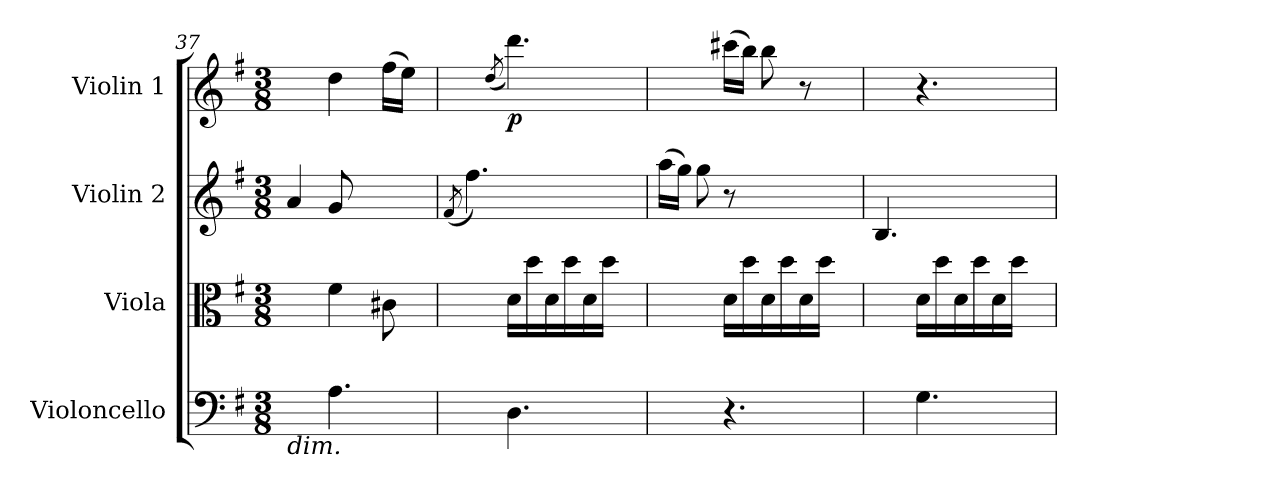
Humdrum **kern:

**kern	**kern	**kern	**kern	**dynam
*part4	*part3	*part2	*part1	*part1
*staff4	*staff3	*staff2	*staff1	*staff1
*I"Violoncello	*I"Viola	*I"Violin 2	*I"Violin 1	*
*I'Vc	*I'Vla	*I'Vln	*I'Vln	*
*clefF4	*clefC3	*clefG2	*clefG2	*
*k[f#]	*k[f#]	*k[f#]	*k[f#]	*
*G:	*G:	*G:	*G:	*
*M3/8	*M3/8	*M3/8	*M3/8	*
=37	=37	=37	=37	=37
!LO:TX:b:i:t=dim.	!	!	!	!
4ryy	4ryy	4a	4ryy	.
4.A	4f#	8g	4dd	.
.	.	8ryy	.	.
.	8c#X	8.ryy	(16ff#LL	.
.	.	.	16eeJJ)	.
16ryy	16ryy	.	16ryy	.
=38	=38	=38	=38	=38
.	.	(8qf#/	.	.
4ryy	4ryy	4.ff#)	4ryy	.
.	.	.	(8qdd/	.
4.D	16dLL	.	4.ddd)	p
.	16dd	.	.	.
.	16d	16ryy	.	.
.	16dd	8ryy	.	.
.	16d	.	.	.
.	16ddJJ	8.ryy	.	.
8ryy	8ryy	.	8ryy	.
=39	=39	=39	=39	=39
4ryy	4ryy	(16aaLL	4ryy	.
.	.	16ggJJ)	.	.
.	.	8gg	.	.
4.r	16dLL	8r	(16ccc#XLL	.
.	16dd	.	16bbJJ)	.
.	16d	16ryy	8bb	.
.	16dd	8ryy	.	.
.	16d	.	8r	.
.	16ddJJ	8.ryy	.	.
8ryy	8ryy	.	8ryy	.
=40	=40	=40	=40	=40
4ryy	4ryy	4.B	4ryy	.
4.G	16dLL	.	4.r	.
.	16dd	.	.	.
.	16d	16ryy	.	.
.	16dd	8ryy	.	.
.	16d	.	.	.
.	16ddJJ	8.ryy	.	.
8ryy	8ryy	.	8ryy	.
=	=	=	=	=
*-	*-	*-	*-	*-
